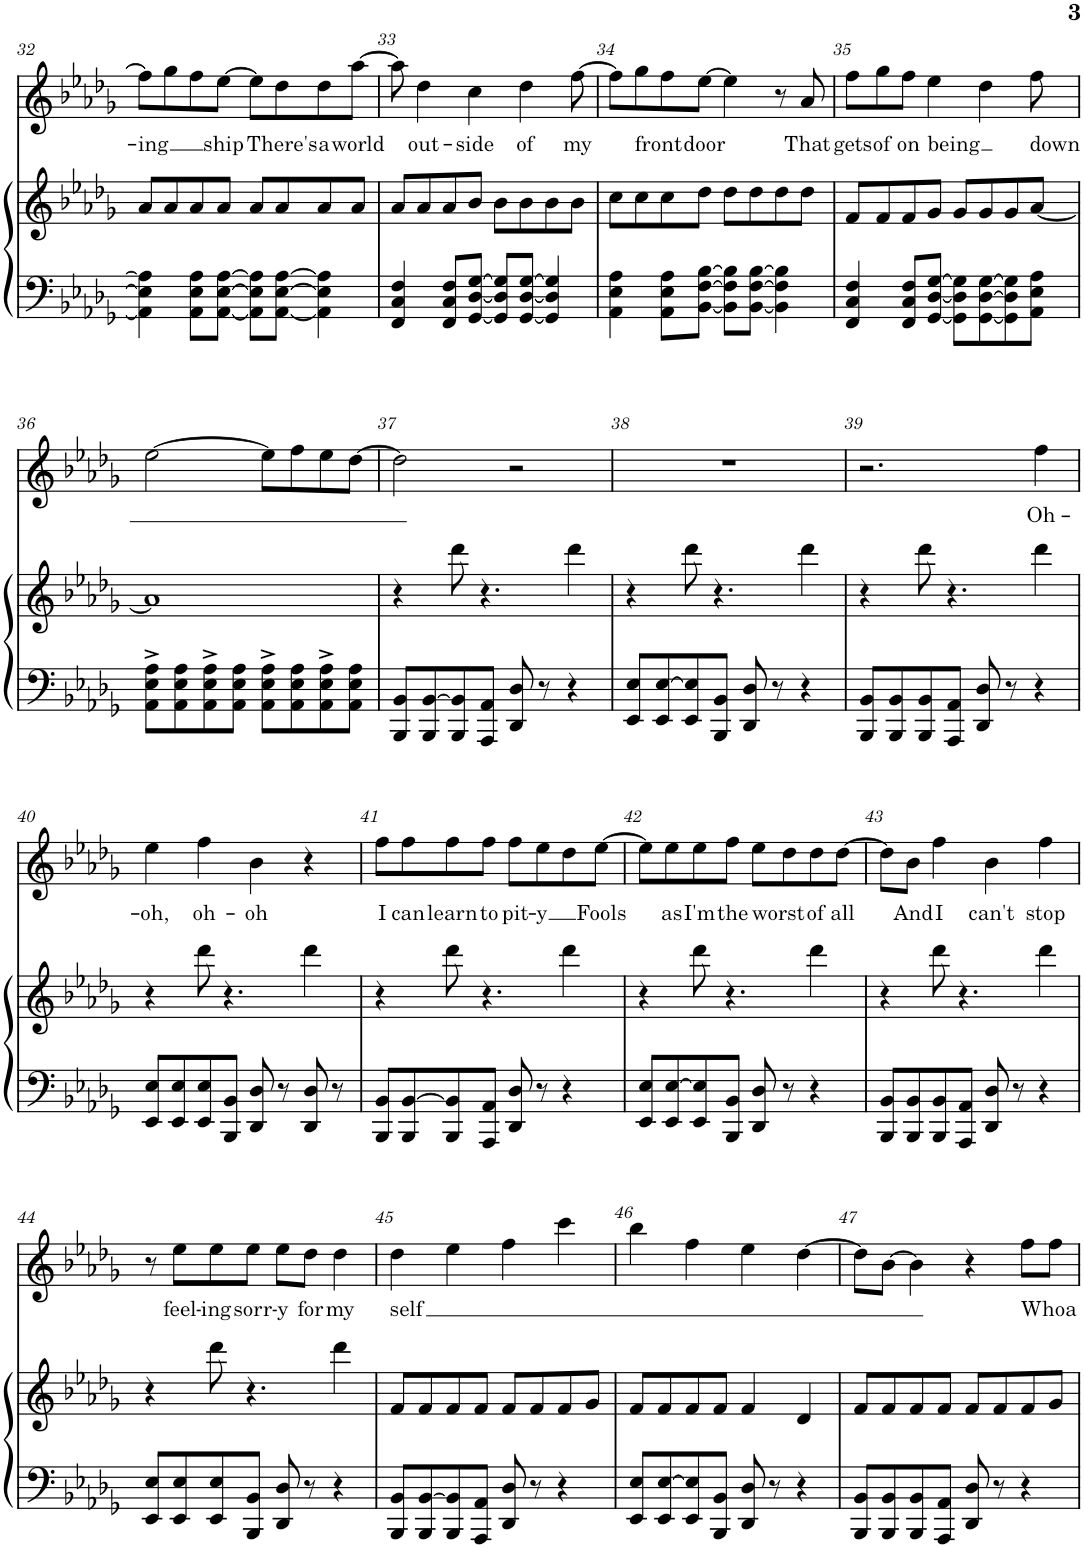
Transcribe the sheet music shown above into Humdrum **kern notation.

**kern	**kern	**kern	**text
*part2	*part2	*part1	*part1
*staff3	*staff2	*staff1	*staff1
*I"Piano	*	*I"Voice	*
*I'Pno	*	*	*
!!LO:PB:g=z
*clefF4	*clefG2	*clefG2	*
*k[b-e-a-d-g-]	*k[b-e-a-d-g-]	*k[b-e-a-d-g-]	*
*M4/4	*M4/4	*M4/4	*
=32	=32	=32	=32
!	!	!	!LO:LY:b
4AA-\] 4E-\] 4A-\]	8a-/L	8ff\L]	-ing
.	8a-/	8gg-\	.
8AA-\ 8E-\ 8A-\L	8a-/	8ff\	.
!	!	!	!LO:LY:b
[8AA-\ [8E-\ [8A-\J	8a-/J	[8ee-\J	ship
8AA-\] 8E-\] 8A-\]L	8a-/L	8ee-\L]	.
!	!	!	!LO:LY:b
[8AA-\ [8E-\ [8A-\J	8a-/	8dd-\	There's
!	!	!	!LO:LY:b
4AA-\] 4E-\] 4A-\]	8a-/	8dd-\	a
!	!	!	!LO:LY:b
.	8a-/J	[8aa-\J	world
=33	=33	=33	=33
4FF/ 4C/ 4F/	8a-/L	8aa-\]	.
!	!	!	!LO:LY:b
.	8a-/	4dd-\	out-
8FF/ 8C/ 8F/L	8a-/	.	.
!	!	!	!LO:LY:b
[8GG-/ [8D-/ [8G-/J	8b-/J	4cc\	-side
8GG-/] 8D-/] 8G-/]L	8b-\L	.	.
!	!	!	!LO:LY:b
[8GG-/ [8D-/ [8G-/J	8b-\	4dd-\	of
4GG-/] 4D-/] 4G-/]	8b-\	.	.
!	!	!	!LO:LY:b
.	8b-\J	[8ff\	my
=34	=34	=34	=34
4AA-\ 4E-\ 4A-\	8cc\L	8ff\L]	.
!	!	!	!LO:LY:b
.	8cc\	8gg-\	front
8AA-\ 8E-\ 8A-\L	8cc\	8ff\	.
!	!	!	!LO:LY:b
[8BB-\ [8F\ [8B-\J	8dd-\J	[8ee-\J	door
8BB-\] 8F\] 8B-\]L	8dd-\L	4ee-\]	.
[8BB-\ [8F\ [8B-\J	8dd-\	.	.
4BB-\] 4F\] 4B-\]	8dd-\	8r	.
!	!	!	!LO:LY:b
.	8dd-\J	8a-/	That
=35	=35	=35	=35
!	!	!	!LO:LY:b
4FF/ 4C/ 4F/	8f/L	8ff\L	gets
!	!	!	!LO:LY:b
.	8f/	8gg-\	of
!	!	!	!LO:LY:b
8FF/ 8C/ 8F/L	8f/	8ff\J	on
!	!	!	!LO:LY:b
[8GG-/ [8D-/ [8G-/J	8g-/J	4ee-\	being
8GG-\] 8D-\] 8G-\]L	8g-/L	.	.
[8GG-\ [8D-\ [8G-\	8g-/	4dd-\	.
8GG-\] 8D-\] 8G-\]	8g-/	.	.
!	!	!	!LO:LY:b
8AA-\ 8E-\ 8A-\J	[8a-/J	8ff\	down
!!LO:LB:g=z
=36	=36	=36	=36
8AA-\^ 8E-\^ 8A-\^L	1a-]	[2ee-\	.
8AA-\ 8E-\ 8A-\	.	.	.
8AA-\^ 8E-\^ 8A-\^	.	.	.
8AA-\ 8E-\ 8A-\J	.	.	.
8AA-\^ 8E-\^ 8A-\^L	.	8ee-\L]	.
8AA-\ 8E-\ 8A-\	.	8ff\	.
8AA-\^ 8E-\^ 8A-\^	.	8ee-\	.
8AA-\ 8E-\ 8A-\J	.	[8dd-\J	.
=37	=37	=37	=37
8BBB-/ 8BB-/L	4r	2dd-\]	.
8BBB-/ [8BB-/	.	.	.
8BBB-/ 8BB-/]	8ddd-\	.	.
8AAA-/ 8AA-/J	4.r	.	.
8DD-/ 8D-/	.	2r	.
8r	.	.	.
4r	4ddd-\	.	.
=38	=38	=38	=38
8EE-/ 8E-/L	4r	1r	.
8EE-/ [8E-/	.	.	.
8EE-/ 8E-/]	8ddd-\	.	.
8BBB-/ 8BB-/J	4.r	.	.
8DD-/ 8D-/	.	.	.
8r	.	.	.
4r	4ddd-\	.	.
=39	=39	=39	=39
8BBB-/ 8BB-/L	4r	2.r	.
8BBB-/ 8BB-/	.	.	.
8BBB-/ 8BB-/	8ddd-\	.	.
8AAA-/ 8AA-/J	4.r	.	.
8DD-/ 8D-/	.	.	.
8r	.	.	.
!	!	!	!LO:LY:b
4r	4ddd-\	4ff\	Oh-
!!LO:LB:g=z
=40	=40	=40	=40
!	!	!	!LO:LY:b
8EE-/ 8E-/L	4r	4ee-\	-oh,
8EE-/ 8E-/	.	.	.
!	!	!	!LO:LY:b
8EE-/ 8E-/	8ddd-\	4ff\	oh-
8BBB-/ 8BB-/J	4.r	.	.
!	!	!	!LO:LY:b
8DD-/ 8D-/	.	4b-\	-oh
8r	.	.	.
8DD-/ 8D-/	4ddd-\	4r	.
8r	.	.	.
=41	=41	=41	=41
!	!	!	!LO:LY:b
8BBB-/ 8BB-/L	4r	8ff\L	I
!	!	!	!LO:LY:b
8BBB-/ [8BB-/	.	8ff\	can
!	!	!	!LO:LY:b
8BBB-/ 8BB-/]	8ddd-\	8ff\	learn
!	!	!	!LO:LY:b
8AAA-/ 8AA-/J	4.r	8ff\J	to
!	!	!	!LO:LY:b
8DD-/ 8D-/	.	8ff\L	pit-
!	!	!	!LO:LY:b
8r	.	8ee-\	-y
4r	4ddd-\	8dd-\	.
!	!	!	!LO:LY:b
.	.	[8ee-\J	Fools
=42	=42	=42	=42
8EE-/ 8E-/L	4r	8ee-\L]	.
!	!	!	!LO:LY:b
8EE-/ [8E-/	.	8ee-\	as
!	!	!	!LO:LY:b
8EE-/ 8E-/]	8ddd-\	8ee-\	I'm
!	!	!	!LO:LY:b
8BBB-/ 8BB-/J	4.r	8ff\J	the
!	!	!	!LO:LY:b
8DD-/ 8D-/	.	8ee-\L	worst
8r	.	8dd-\	.
!	!	!	!LO:LY:b
4r	4ddd-\	8dd-\	of
!	!	!	!LO:LY:b
.	.	[8dd-\J	all
=43	=43	=43	=43
8BBB-/ 8BB-/L	4r	8dd-\L]	.
!	!	!	!LO:LY:b
8BBB-/ 8BB-/	.	8b-\J	And
!	!	!	!LO:LY:b
8BBB-/ 8BB-/	8ddd-\	4ff\	I
8AAA-/ 8AA-/J	4.r	.	.
!	!	!	!LO:LY:b
8DD-/ 8D-/	.	4b-\	can't
8r	.	.	.
!	!	!	!LO:LY:b
4r	4ddd-\	4ff\	stop
!!LO:LB:g=z
=44	=44	=44	=44
8EE-/ 8E-/L	4r	8r	.
!	!	!	!LO:LY:b
8EE-/ 8E-/	.	8ee-\L	feel-
!	!	!	!LO:LY:b
8EE-/ 8E-/	8ddd-\	8ee-\	-ing
!	!	!	!LO:LY:b
8BBB-/ 8BB-/J	4.r	8ee-\J	sorr-
!	!	!	!LO:LY:b
8DD-/ 8D-/	.	8ee-\L	-y
!	!	!	!LO:LY:b
8r	.	8dd-\J	for
!	!	!	!LO:LY:b
4r	4ddd-\	4dd-\	my
=45	=45	=45	=45
!	!	!	!LO:LY:b
8BBB-/ 8BB-/L	8f/L	4dd-\	self
8BBB-/ [8BB-/	8f/	.	.
8BBB-/ 8BB-/]	8f/	4ee-\	.
8AAA-/ 8AA-/J	8f/J	.	.
8DD-/ 8D-/	8f/L	4ff\	.
8r	8f/	.	.
4r	8f/	4ccc\	.
.	8g-/J	.	.
=46	=46	=46	=46
8EE-/ 8E-/L	8f/L	4bb-\	.
8EE-/ [8E-/	8f/	.	.
8EE-/ 8E-/]	8f/	4ff\	.
8BBB-/ 8BB-/J	8f/J	.	.
8DD-/ 8D-/	4f/	4ee-\	.
8r	.	.	.
4r	4d-/	[4dd-\	.
=47	=47	=47	=47
8BBB-/ 8BB-/L	8f/L	8dd-\L]	.
8BBB-/ 8BB-/	8f/	[8b-\J	.
8BBB-/ 8BB-/	8f/	4b-\]	.
8AAA-/ 8AA-/J	8f/J	.	.
8DD-/ 8D-/	8f/L	4r	.
8r	8f/	.	.
!	!	!	!LO:LY:b
4r	8f/	8ff\L	Whoa
.	8g-/J	8ff\J	.
=	=	=	=
*-	*-	*-	*-
